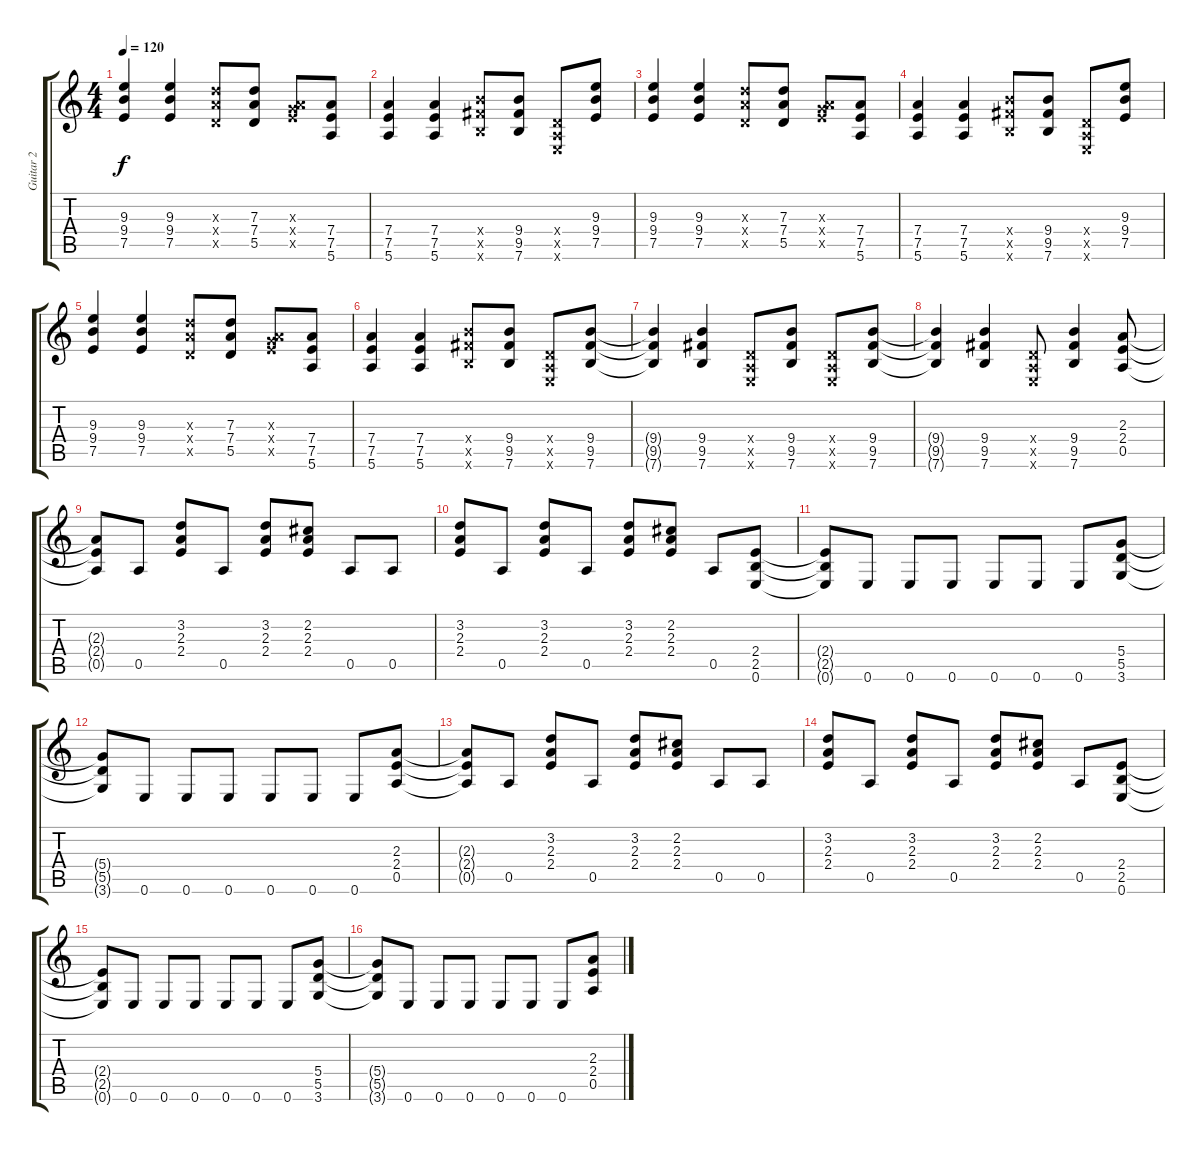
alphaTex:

\track ("Guitar 2" "Guitar 2") {instrument overdrivenguitar}
\staff {score tabs}
\tuning (E4 B3 G3 D3 A2 E2) {hide}
\ts (4 4)
\tempo 120
\clef g2
\ks c
(9.3 9.4 7.5).4{dy f} (9.3 9.4 7.5).4 (7.3{x} 7.4{x} 5.5{x}).8 (7.3 7.4 5.5).8 (0.3{x} 7.4{x} 7.5{x}).8 (7.4 7.5 5.6).8 |
(7.4 7.5 5.6).4 (7.4 7.5 5.6).4 (9.4{x} 9.5{x} 7.6{x}).8 (9.4 9.5 7.6).8 (0.4{x} 0.5{x} 0.6{x}).8 (9.3 9.4 7.5).8 |
(9.3 9.4 7.5).4 (9.3 9.4 7.5).4 (7.3{x} 7.4{x} 5.5{x}).8 (7.3 7.4 5.5).8 (0.3{x} 7.4{x} 7.5{x}).8 (7.4 7.5 5.6).8 |
(7.4 7.5 5.6).4 (7.4 7.5 5.6).4 (9.4{x} 9.5{x} 7.6{x}).8 (9.4 9.5 7.6).8 (0.4{x} 0.5{x} 0.6{x}).8 (9.3 9.4 7.5).8 |
(9.3 9.4 7.5).4 (9.3 9.4 7.5).4 (7.3{x} 7.4{x} 5.5{x}).8 (7.3 7.4 5.5).8 (0.3{x} 7.4{x} 7.5{x}).8 (7.4 7.5 5.6).8 |
(7.4 7.5 5.6).4 (7.4 7.5 5.6).4 (9.4{x} 9.5{x} 7.6{x}).8 (9.4 9.5 7.6).8 (0.4{x} 0.5{x} 0.6{x}).8 (9.4 9.5 7.6).8 |
(9.4{t} 9.5{t} 7.6{t}).4 (9.4 9.5 7.6).4 (0.4{x} 0.5{x} 0.6{x}).8 (9.4 9.5 7.6).8 (0.4{x} 0.5{x} 0.6{x}).8 (9.4 9.5 7.6).8 |
(9.4{t} 9.5{t} 7.6{t}).4 (9.4 9.5 7.6).4 (0.4{x} 0.5{x} 0.6{x}).8 (9.4 9.5 7.6).4 (2.3 2.4 0.5).8 |
(2.3{t} 2.4{t} 0.5{t}).8 0.5.8 (3.2 2.3 2.4).8 0.5.8 (3.2 2.3 2.4).8 (2.2 2.3 2.4).8 0.5.8 0.5.8 |
(3.2 2.3 2.4).8 0.5.8 (3.2 2.3 2.4).8 0.5.8 (3.2 2.3 2.4).8 (2.2 2.3 2.4).8 0.5.8 (2.4 2.5 0.6).8 |
(2.4{t} 2.5{t} 0.6{t}).8 0.6.8 0.6.8 0.6.8 0.6.8 0.6.8 0.6.8 (5.4 5.5 3.6).8 |
(5.4{t} 5.5{t} 3.6{t}).8 0.6.8 0.6.8 0.6.8 0.6.8 0.6.8 0.6.8 (2.3 2.4 0.5).8 |
(2.3{t} 2.4{t} 0.5{t}).8 0.5.8 (3.2 2.3 2.4).8 0.5.8 (3.2 2.3 2.4).8 (2.2 2.3 2.4).8 0.5.8 0.5.8 |
(3.2 2.3 2.4).8 0.5.8 (3.2 2.3 2.4).8 0.5.8 (3.2 2.3 2.4).8 (2.2 2.3 2.4).8 0.5.8 (2.4 2.5 0.6).8 |
(2.4{t} 2.5{t} 0.6{t}).8 0.6.8 0.6.8 0.6.8 0.6.8 0.6.8 0.6.8 (5.4 5.5 3.6).8 |
(5.4{t} 5.5{t} 3.6{t}).8 0.6.8 0.6.8 0.6.8 0.6.8 0.6.8 0.6.8 (2.3 2.4 0.5).8
